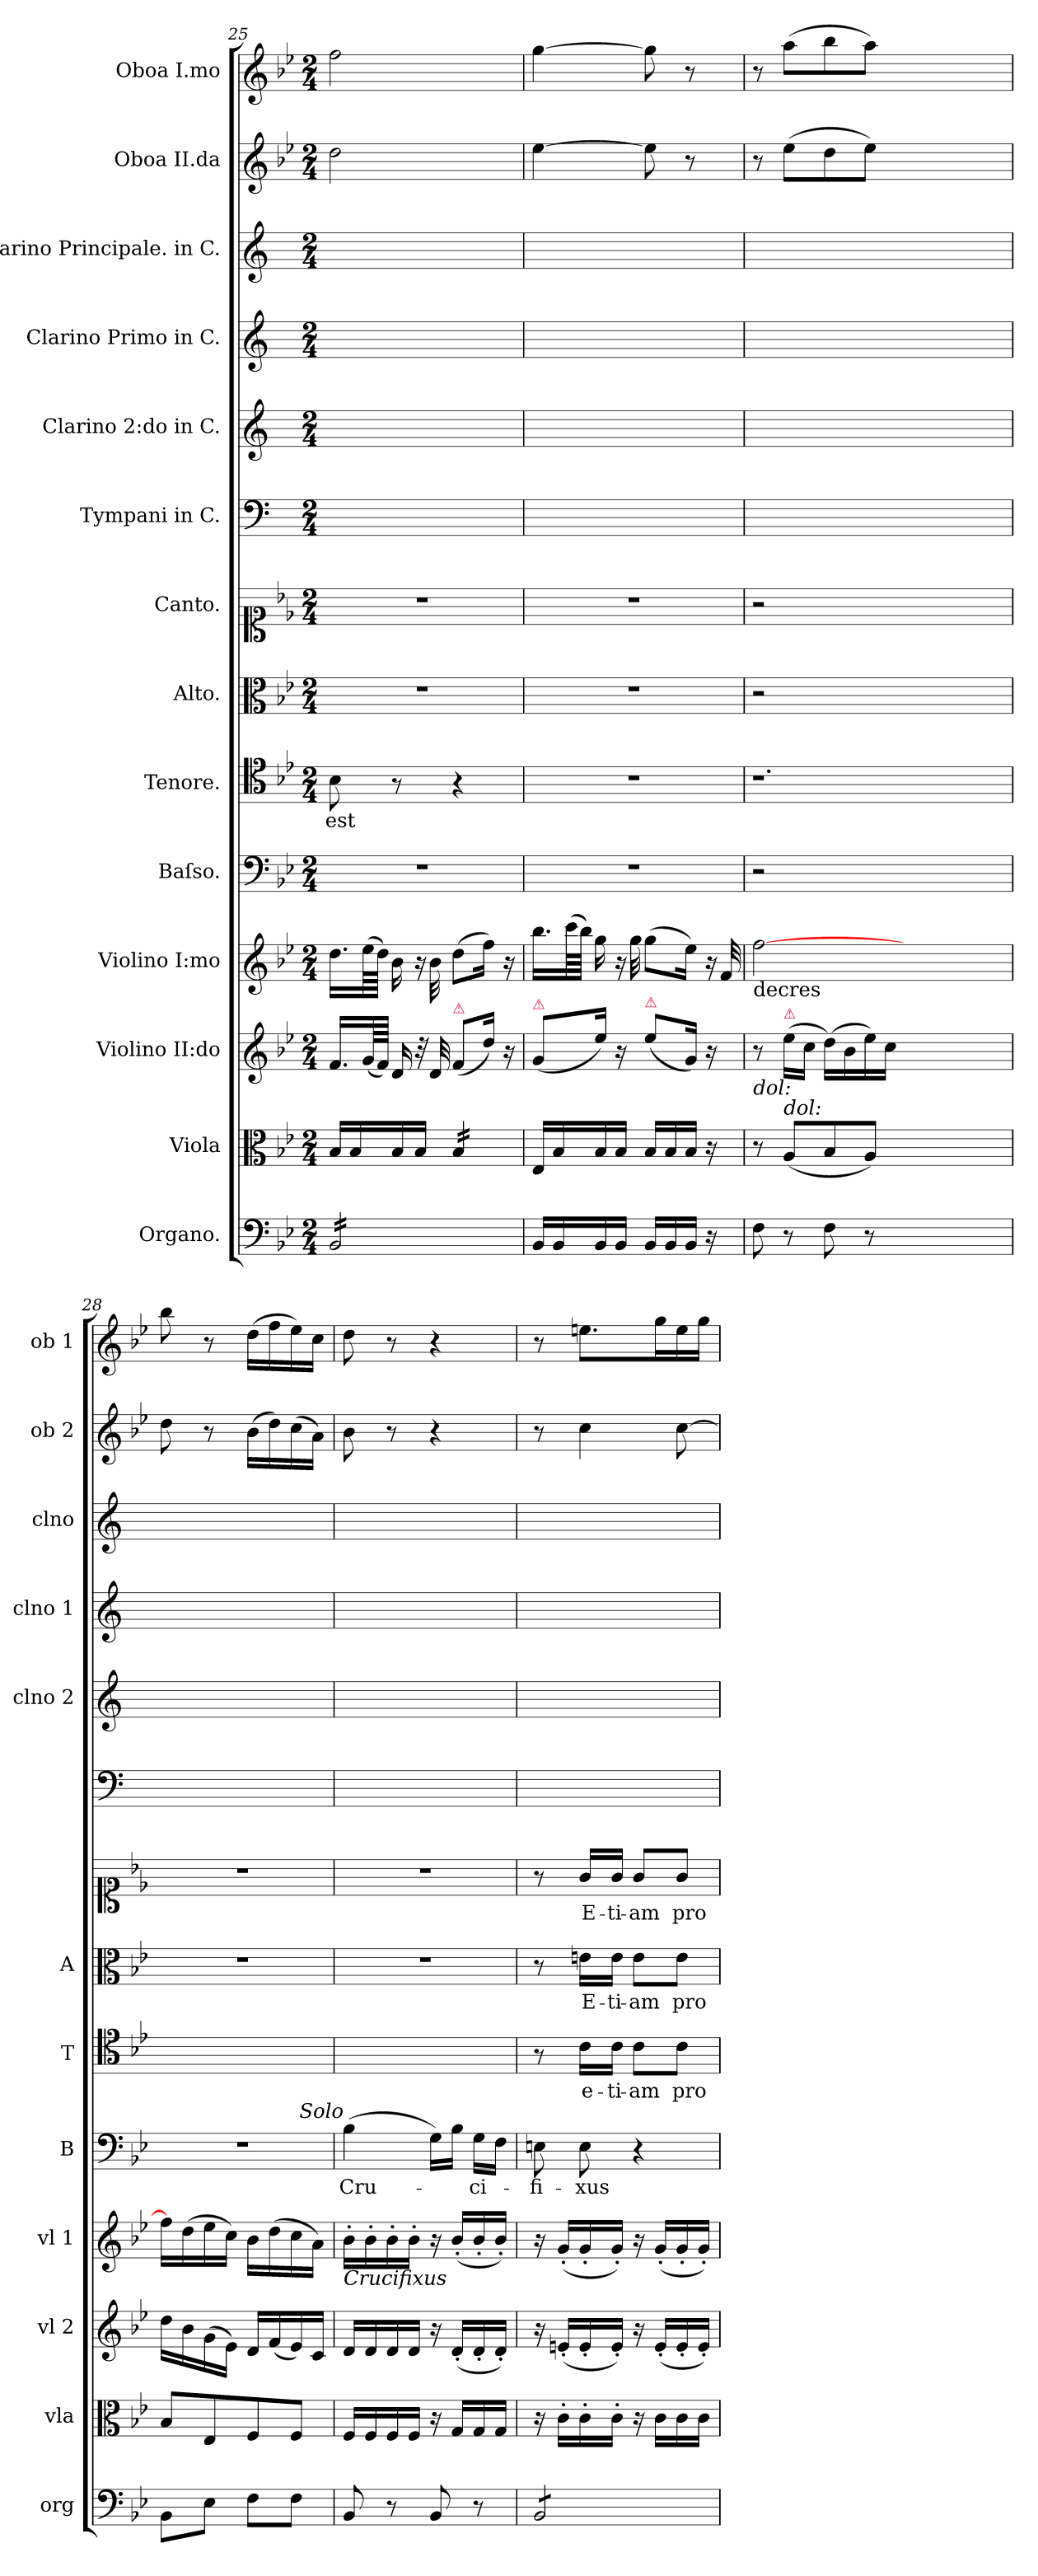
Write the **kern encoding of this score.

**kern	**dynam	**kern	**dynam	**kern	**dynam	**kern	**dynam	**kern	**text	**kern	**text	**kern	**text	**kern	**text	**kern	**kern	**kern	**kern	**kern	**dynam	**kern	**dynam
*part14	*part14	*part13	*part13	*part12	*part12	*part11	*part11	*part10	*part10	*part9	*part9	*part8	*part8	*part7	*part7	*part6	*part5	*part4	*part3	*part2	*part2	*part1	*part1
*staff14	*staff14	*staff13	*staff13	*staff12	*staff12	*staff11	*staff11	*staff10	*staff10	*staff9	*staff9	*staff8	*staff8	*staff7	*staff7	*staff6	*staff5	*staff4	*staff3	*staff2	*staff2	*staff1	*staff1
*I"Organo.	*	*I"Viola	*	*I"Violino II:do	*	*I"Violino I:mo	*	*I"Baſso.	*	*I"Tenore.	*	*I"Alto.	*	*I"Canto.	*	*I"Tympani in C.	*I"Clarino 2:do in C.	*I"Clarino Primo in C.	*I"Clarino Principale. in C.	*I"Oboa II.da	*	*I"Oboa I.mo	*
*I'org	*	*I'vla	*	*I'vl 2	*	*I'vl 1	*	*I'B	*	*I'T	*	*I'A	*	*	*	*	*I'clno 2	*I'clno 1	*I'clno	*I'ob 2	*	*I'ob 1	*
*clefF4	*	*clefC3	*	*clefG2	*	*clefG2	*	*clefF4	*	*clefC4	*	*clefC3	*	*clefC1	*	*clefF4	*clefG2	*clefG2	*clefG2	*clefG2	*	*clefG2	*
*k[b-e-]	*	*k[b-e-]	*	*k[b-e-]	*	*k[b-e-]	*	*k[b-e-]	*	*k[b-e-]	*	*k[b-e-]	*	*k[b-e-]	*	*k[]	*k[]	*k[]	*k[]	*k[b-e-]	*	*k[b-e-]	*
*g:	*	*g:	*	*g:	*	*g:	*	*g:	*	*g:	*	*g:	*	*g:	*	*	*	*	*	*g:	*	*g:	*
*M2/4	*	*M2/4	*	*M2/4	*	*M2/4	*	*M2/4	*	*M2/4	*	*M2/4	*	*M2/4	*	*M2/4	*M2/4	*M2/4	*M2/4	*M2/4	*	*M2/4	*
=25	=25	=25	=25	=25	=25	=25	=25	=25	=25	=25	=25	=25	=25	=25	=25	=25	=25	=25	=25	=25	=25	=25	=25
!	!LO:DY:b	!	!LO:DY:b	!	!LO:DY:a:rj	!	!LO:DY:a:rj	!	!	!	!	!	!	!	!	!	!	!	!	!	!LO:DY:b	!	!LO:DY:b
*tremolo	*	*	*	*	*	*	*	*	*	*	*	*	*	*	*	*	*	*	*	*	*	*	*
16BB-/LL	fpo.	16B-/LL	fp&colon;	16.f/LL	fp&colon;	16.dd\LL	fp&colon;	2r	.	8B-\	est	2r	.	2r	.	2ryy	2ryy	2ryy	2ryy	2dd\	po.	2ff\	p&colon;
16BB-/	.	16B-/	.	.	.	.	.	.	.	.	.	.	.	.	.	.	.	.	.	.	.	.	.
.	.	.	.	(<64g/LL	.	(>64ee-\LL	.	.	.	.	.	.	.	.	.	.	.	.	.	.	.	.	.
.	.	.	.	64f/JJJJ)	.	64dd\JJJJ)	.	.	.	.	.	.	.	.	.	.	.	.	.	.	.	.	.
16BB-/	.	16B-/	.	16d/	.	16b-\	.	.	.	8r	.	.	.	.	.	.	.	.	.	.	.	.	.
!	!	!	!	!	!	!LO:N:vis=16	!	!	!	!	!	!	!	!	!	!	!	!	!	!	!	!	!
16BB-/	.	16B-/JJ	.	32r	.	32r	.	.	.	.	.	.	.	.	.	.	.	.	.	.	.	.	.
.	.	.	.	32d/	.	32b-\	.	.	.	.	.	.	.	.	.	.	.	.	.	.	.	.	.
!	!	!	!	!LO:TX:a:color=crimson:t=⚠	!	!	!	!	!	!	!	!	!	!	!	!	!	!	!	!	!	!	!
*	*	*tremolo	*	*	*	*	*	*	*	*	*	*	*	*	*	*	*	*	*	*	*	*	*
16BB-/	.	16B-/LL	.	(>8f/L	.	(>8dd\L	.	.	.	4r	.	.	.	.	.	.	.	.	.	.	.	.	.
16BB-/	.	16B-/	.	.	.	.	.	.	.	.	.	.	.	.	.	.	.	.	.	.	.	.	.
16BB-/	.	16B-/	.	16dd\Jk)	.	16ff\Jk)	.	.	.	.	.	.	.	.	.	.	.	.	.	.	.	.	.
16BB-/JJ	.	16B-/JJ	.	16r	.	16r	.	.	.	.	.	.	.	.	.	.	.	.	.	.	.	.	.
*	*	*Xtremolo	*	*	*	*	*	*	*	*	*	*	*	*	*	*	*	*	*	*	*	*	*
*Xtremolo	*	*	*	*	*	*	*	*	*	*	*	*	*	*	*	*	*	*	*	*	*	*	*
=26	=26	=26	=26	=26	=26	=26	=26	=26	=26	=26	=26	=26	=26	=26	=26	=26	=26	=26	=26	=26	=26	=26	=26
!	!	!	!	!LO:TX:a:color=crimson:t=⚠	!	!	!	!	!	!	!	!	!	!	!	!	!	!	!	!	!	!	!
!	!	!	!LO:DY:a	!	!LO:DY:a	!	!LO:DY:b:rj	!	!	!	!	!	!	!	!	!	!	!	!	!	!	!	!
16BB-/LL	.	16E-/LL	fp&colon;	(>8g/L	fp&colon;	16.bb-\LL	fp&colon;	2r	.	2r	.	2r	.	2r	.	2ryy	2ryy	2ryy	2ryy	[4ee-\	.	[4gg\	.
16BB-/	.	16B-/	.	.	.	.	.	.	.	.	.	.	.	.	.	.	.	.	.	.	.	.	.
.	.	.	.	.	.	(>64ccc\LL	.	.	.	.	.	.	.	.	.	.	.	.	.	.	.	.	.
.	.	.	.	.	.	64bb-\JJJJ)	.	.	.	.	.	.	.	.	.	.	.	.	.	.	.	.	.
16BB-/	.	16B-/	.	16ee-\Jk)	.	16gg\	.	.	.	.	.	.	.	.	.	.	.	.	.	.	.	.	.
!	!	!	!	!	!	!LO:N:vis=16	!	!	!	!	!	!	!	!	!	!	!	!	!	!	!	!	!
16BB-/JJ	.	16B-/JJ	.	16r	.	32r	.	.	.	.	.	.	.	.	.	.	.	.	.	.	.	.	.
.	.	.	.	.	.	32gg\	.	.	.	.	.	.	.	.	.	.	.	.	.	.	.	.	.
!	!	!	!	!LO:TX:a:color=crimson:t=⚠	!	!	!	!	!	!	!	!	!	!	!	!	!	!	!	!	!	!	!
16BB-/LL	.	16B-/LL	.	(>8ee-\L	.	(>8gg\L	.	.	.	.	.	.	.	.	.	.	.	.	.	8ee-\]	.	8gg\]	.
16BB-/	.	16B-/	.	.	.	.	.	.	.	.	.	.	.	.	.	.	.	.	.	.	.	.	.
16BB-/JJ	.	16B-/JJ	.	16g/Jk)	.	16ee-\Jk)	.	.	.	.	.	.	.	.	.	.	.	.	.	8r	.	8r	.
!	!	!	!	!	!	!LO:N:vis=16	!	!	!	!	!	!	!	!	!	!	!	!	!	!	!	!	!
16r	.	16r	.	16r	.	32r	.	.	.	.	.	.	.	.	.	.	.	.	.	.	.	.	.
!	!	!	!	!	!	!	!LO:DY:a	!	!	!	!	!	!	!	!	!	!	!	!	!	!	!	!
.	.	.	.	.	.	32f/	fo&colon;	.	.	.	.	.	.	.	.	.	.	.	.	.	.	.	.
=27	=27	=27	=27	=27	=27	=27	=27	=27	=27	=27	=27	=27	=27	=27	=27	=27	=27	=27	=27	=27	=27	=27	=27
!	!	!	!	!	!	!LO:TX:b:t=decres	!	!	!	!	!	!	!	!	!	!	!	!	!	!	!	!	!
!	!	!	!	!LO:TX:b:i:t=dol&colon;	!	!	!	!	!	!	!	!	!	!	!	!	!	!	!	!	!	!	!
8F\	.	8r	.	8r	.	[2ff\	.	2r	.	1.r	.	2r	.	2r	.	2ryy	2ryy	2ryy	2ryy	8r	.	8r	.
!	!	!	!	!LO:TX:a:color=crimson:t=⚠	!	!	!	!	!	!	!	!	!	!	!	!	!	!	!	!	!	!	!
!	!	!LO:TX:a:i:t=dol&colon;	!	!	!	!	!	!	!	!	!	!	!	!	!	!	!	!	!	!	!	!	!
8r	.	(<8A/L	.	(>16ee-\LL	.	.	.	.	.	.	.	.	.	.	.	.	.	.	.	(>8ee-\L	.	(>8aa\L	.
.	.	.	.	16cc\JJ	.	.	.	.	.	.	.	.	.	.	.	.	.	.	.	.	.	.	.
8F\	.	8B-/	.	(>16dd\LL)	.	.	.	.	.	.	.	.	.	.	.	.	.	.	.	8dd\	.	8bb-\	.
.	.	.	.	16b-\	.	.	.	.	.	.	.	.	.	.	.	.	.	.	.	.	.	.	.
8r	.	8A/J)	.	16ee-\)	.	.	.	.	.	.	.	.	.	.	.	.	.	.	.	8ee-\J)	.	8aa\J)	.
.	.	.	.	16cc\JJ	.	.	.	.	.	.	.	.	.	.	.	.	.	.	.	.	.	.	.
1ryy	.	1ryy	.	1ryy	.	1ryy	.	1ryy	.	.	.	1ryy	.	1ryy	.	1ryy	1ryy	1ryy	1ryy	1ryy	.	1ryy	.
=28	=28	=28	=28	=28	=28	=28	=28	=28	=28	=28	=28	=28	=28	=28	=28	=28	=28	=28	=28	=28	=28	=28	=28
8BB-\L	.	8B-/L	.	16dd\LL	.	16ff\LL]	.	2r	.	2ryy	.	2r	.	2r	.	2ryy	2ryy	2ryy	2ryy	8dd\	.	8bb-\	.
.	.	.	.	16b-\	.	(>16dd\	.	.	.	.	.	.	.	.	.	.	.	.	.	.	.	.	.
8E-\J	.	8E-/	.	(>16g\	.	16ee-\	.	.	.	.	.	.	.	.	.	.	.	.	.	8r	.	8r	.
.	.	.	.	16e-\JJ)	.	16cc\JJ)	.	.	.	.	.	.	.	.	.	.	.	.	.	.	.	.	.
8F\L	.	8F/	.	16d/LL	.	16b-\LL	.	.	.	.	.	.	.	.	.	.	.	.	.	(>16b-\LL	.	(>16dd\LL	.
.	.	.	.	(<16f/	.	(>16dd\	.	.	.	.	.	.	.	.	.	.	.	.	.	16dd\)	.	16ff\	.
8F\J	.	8F/J	.	16e-/)	.	16cc\	.	.	.	.	.	.	.	.	.	.	.	.	.	(>16cc\	.	16ee-\)	.
.	.	.	.	16c/JJ	.	16a\JJ)	.	.	.	.	.	.	.	.	.	.	.	.	.	16a\JJ)	.	16cc\JJ	.
=29	=29	=29	=29	=29	=29	=29	=29	=29	=29	=29	=29	=29	=29	=29	=29	=29	=29	=29	=29	=29	=29	=29	=29
!	!	!	!	!	!	!	!	!LO:TX:a:i:rj:t=Solo	!	!	!	!	!	!	!	!	!	!	!	!	!	!	!
!	!	!	!	!	!	!LO:TX:b:i:t=Crucifixus	!	!	!	!	!	!	!	!	!	!	!	!	!	!	!	!	!
8BB-/	.	16F/LL	.	16d/LL	.	16b-'>\LL	.	(>4B-\	Cru-	2ryy	.	2r	.	2r	.	2ryy	2ryy	2ryy	2ryy	8b-\	.	8dd\	.
.	.	16F/	.	16d/	.	16b-'>\	.	.	.	.	.	.	.	.	.	.	.	.	.	.	.	.	.
8r	.	16F/	.	16d/	.	16b-'>\	.	.	.	.	.	.	.	.	.	.	.	.	.	8r	.	8r	.
.	.	16F/JJ	.	16d/JJ	.	16b-'>\JJ	.	.	.	.	.	.	.	.	.	.	.	.	.	.	.	.	.
8BB-/	.	16r	.	16r	.	16r	.	16G\LL)	.	.	.	.	.	.	.	.	.	.	.	4r	.	4r	.
.	.	16G/LL	.	(<16d'</LL	.	(<16b-'</LL	.	16B-\JJ	.	.	.	.	.	.	.	.	.	.	.	.	.	.	.
8r	.	16G/	.	16d'</	.	16b-'</	.	16G\LL	-ci-	.	.	.	.	.	.	.	.	.	.	.	.	.	.
.	.	16G/JJ	.	16d'</JJ)	.	16b-'</JJ)	.	16F\JJ	.	.	.	.	.	.	.	.	.	.	.	.	.	.	.
=30	=30	=30	=30	=30	=30	=30	=30	=30	=30	=30	=30	=30	=30	=30	=30	=30	=30	=30	=30	=30	=30	=30	=30
*tremolo	*	*	*	*	*	*	*	*	*	*	*	*	*	*	*	*	*	*	*	*	*	*	*
8BB-/L	.	16r	.	16r	.	16r	.	8En\	-fi-	8r	.	8r	.	8r	.	2ryy	2ryy	2ryy	2ryy	8r	.	8r	.
.	.	16c'>\LL	.	(<16en'</LL	.	(<16g'</LL	.	.	.	.	.	.	.	.	.	.	.	.	.	.	.	.	.
8BB-/	.	16c'>\	.	16e'</	.	16g'</	.	8E\	-xus	16c\LL	e-	16en\LL	E-	16g/LL	E-	.	.	.	.	4cc\	.	8.een\L	.
.	.	16c'>\JJ	.	16e'</JJ)	.	16g'</JJ)	.	.	.	16c\JJ	-ti-	16e\JJ	-ti-	16g/JJ	-ti-	.	.	.	.	.	.	.	.
8BB-/	.	16r	.	16r	.	16r	.	4r	.	8c\L	-am	8e\L	-am	8g/L	-am	.	.	.	.	.	.	.	.
.	.	16c\LL	.	(<16e'</LL	.	(<16g'</LL	.	.	.	.	.	.	.	.	.	.	.	.	.	.	.	16gg\L	.
8BB-/J	.	16c\	.	16e'</	.	16g'</	.	.	.	8c\J	pro	8e\J	pro	8g/J	pro	.	.	.	.	[8cc\	.	16ee\	.
*Xtremolo	*	*	*	*	*	*	*	*	*	*	*	*	*	*	*	*	*	*	*	*	*	*	*
.	.	16c\JJ	.	16e'</JJ)	.	16g'</JJ)	.	.	.	.	.	.	.	.	.	.	.	.	.	.	.	16gg\JJ	.
=	=	=	=	=	=	=	=	=	=	=	=	=	=	=	=	=	=	=	=	=	=	=	=
*-	*-	*-	*-	*-	*-	*-	*-	*-	*-	*-	*-	*-	*-	*-	*-	*-	*-	*-	*-	*-	*-	*-	*-
